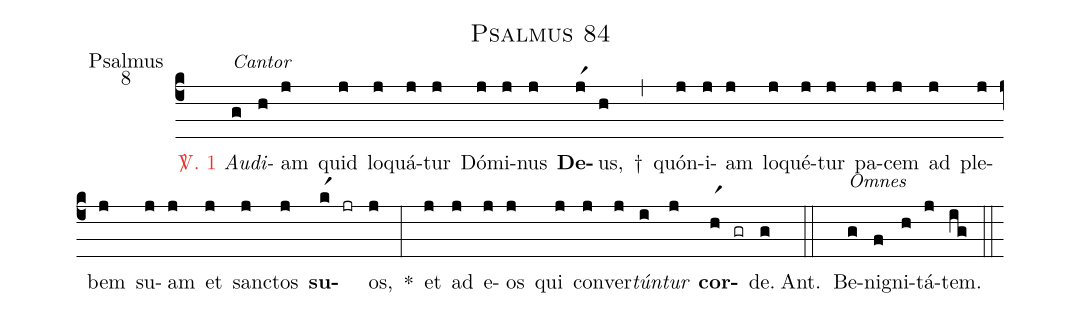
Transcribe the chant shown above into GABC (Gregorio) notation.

name:Psalmus 84;
office-part:Psalmus;
mode:8;
%%
(c4) <c><alt>Cantor</alt></c> <c><sp>V/</sp>. 1</c> <i>Au</i>(g)<i>di</i>(h)am(j) quid(j) lo(j)quá(j)tur(j) Dó(j)mi(j)nus(j) <b>De</b>(jr1)us,(h) †(,) quón(j)i(j)am(j) lo(j)qué(j)tur(j) pa(j)cem(j) ad(j) ple(j)bem(j) su(j)am(j) et(j) sanc(j)tos(j) <b>su</b>(kr1)(jr)os,(j) *(:) et(j) ad(j) e(j)os(j) qui(j) con(j)ver(j)<i>tún</i>(i)<i>tur</i>(j) <b>cor</b>(hr1)(gr)de.(g) Ant.(::)<alt>Omnes</alt> Be(g)ni(f)gni(h)tá(j)tem.(ig) (::)
